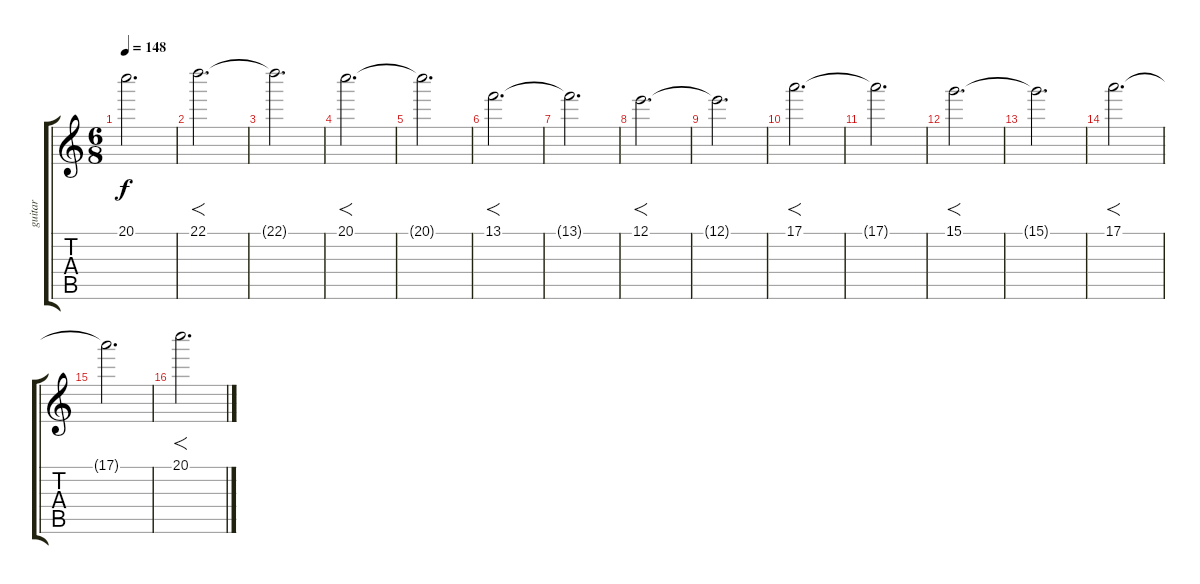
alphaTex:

\track ("guitar" "guitar") {instrument electricguitarjazz}
\staff {score tabs}
\tuning (E4 B3 G3 D3 A2 E2) {hide}
\ts (6 8)
\tempo 148
\clef g2
\ks c
20.1{t}.2{d dy f} |
22.1.2{f d} |
22.1{t}.2{d} |
20.1.2{f d} |
20.1{t}.2{d} |
13.1.2{f d} |
13.1{t}.2{d} |
12.1.2{f d} |
12.1{t}.2{d} |
17.1.2{f d} |
17.1{t}.2{d} |
15.1.2{f d} |
15.1{t}.2{d} |
17.1.2{f d} |
17.1{t}.2{d} |
20.1.2{f d}
